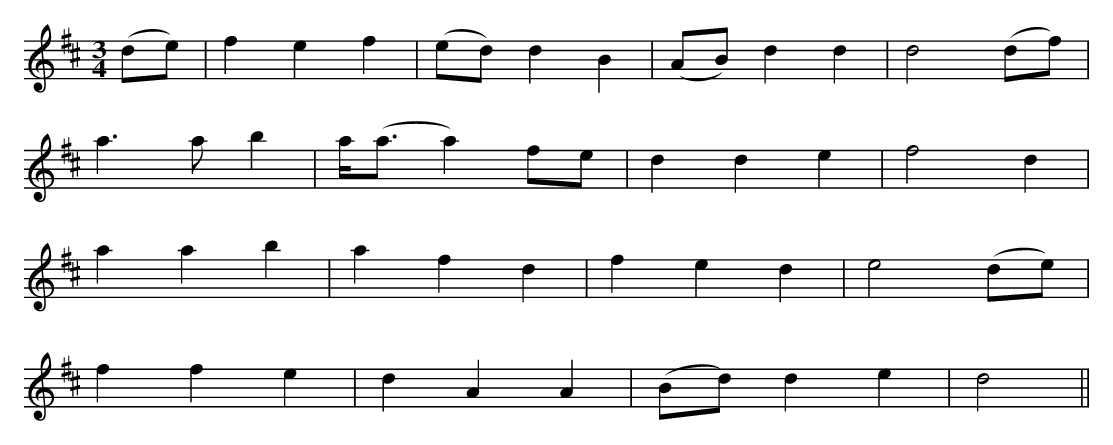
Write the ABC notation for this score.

X:1
M:3/4
K:D
(de) | f2 e2 f2 | (ed) d2 B2 | (AB) d2 d2 | d4 (df) |
a3 a b2 | a<(a a2) fe | d2 d2 e2 | f4 d2 |
a2 a2 b2 | a2 f2 d2 | f2 e2 d2 | e4 (de) |
f2 f2 e2 | d2 A2 A2 | (Bd) d2 e2 | d4 ||
